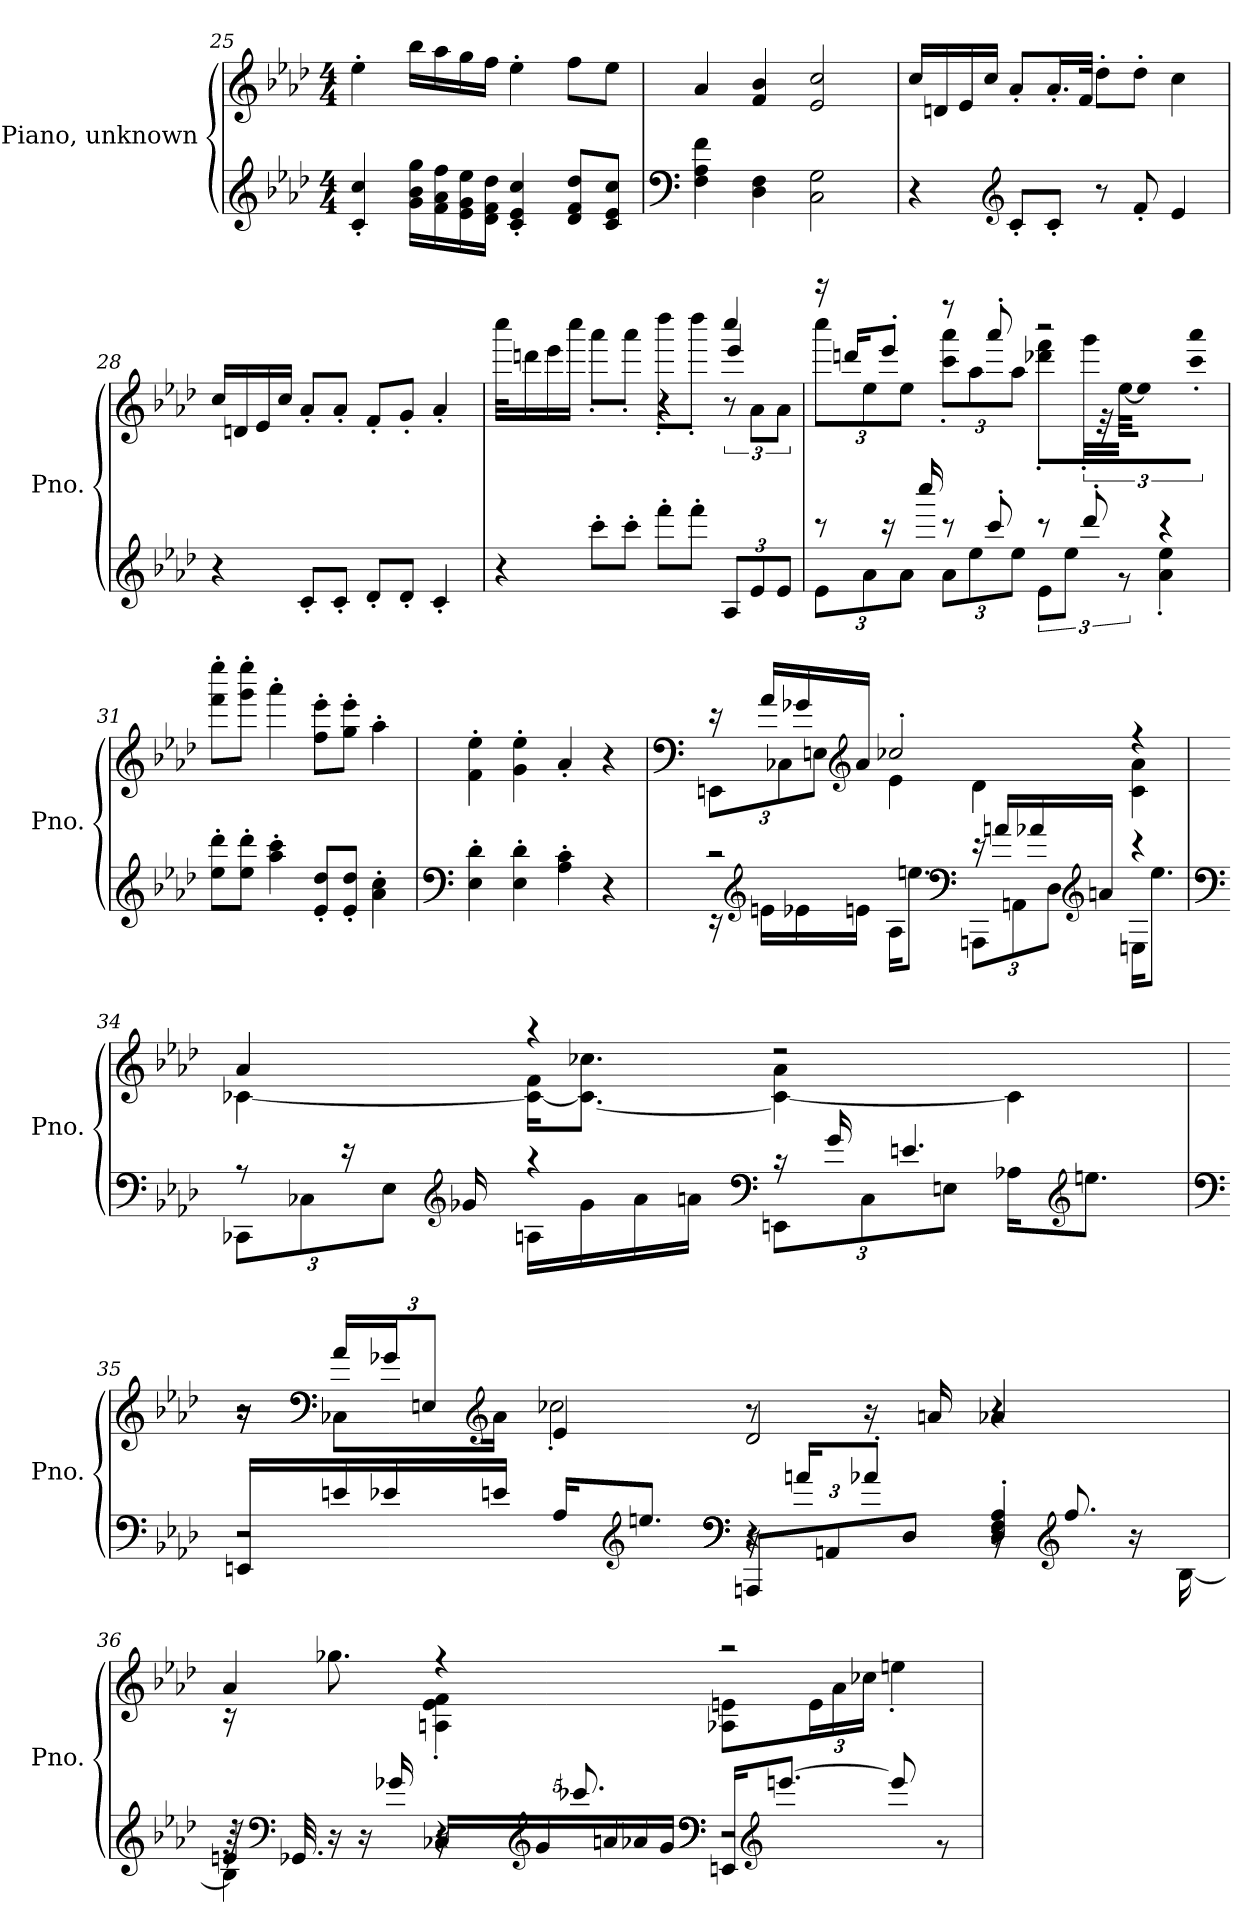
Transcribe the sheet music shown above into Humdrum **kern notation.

**kern	**kern
*part1	*part1
*staff2	*staff1
*I"Piano, unknown	*
*I'Pno.	*
*clefG2	*clefG2
*k[b-e-a-d-]	*k[b-e-a-d-]
*M4/4	*M4/4
=25	=25
4c/' 4cc/'	4ee-'\
16g\ 16b-\ 16gg\LL	16bb-\LL
16f\ 16a-\ 16ff\	16aa-\
16e-\ 16g\ 16ee-\	16gg\
16d-\ 16f\ 16dd-\JJ	16ff\JJ
4c/' 4e-/' 4cc/'	4ee-'\
8d-/ 8f/ 8dd-/L	8ff\L
8c/ 8e-/ 8cc/J	8ee-\J
=26	=26
*clefF4	*
4F\ 4A-\ 4f\	4a-/
4D-\ 4F\	4f/ 4b-/
2C\ 2G\	2e-/ 2cc/
!!LO:LB:g=z
=27	=27
4r	16cc/LL
.	16dn/
.	16e-/
.	16cc/JJ
*clefG2	*
8c'/L	8a-'/L
8c'/J	16.a-'/L
.	32f/JJk
8r	8dd-'\L
8f'/	8dd-'\J
4e-/	4cc\
=28	=28
4r	16cc/LL
.	16dn/
.	16e-/
.	16cc/JJ
8c'/L	8a-'/L
8c'/J	8a-'/J
8d-'/L	8f'/L
8d-'/J	8g'/J
4c'/	4a-'/
=29	=29
*	*^
*	*	*^
4r	2r	16cccc\LL	2r
.	.	16dddn\	.
.	.	16eee-\	.
.	.	16cccc\JJ	.
8ccc'\L	.	8aaa-'\L	.
8ccc'\J	.	8aaa-'\J	.
8fff'\L	4r	8dddd-'\L	4r
8fff'\J	.	8dddd-'\J	.
*Xbrackettup	*	*	*
12A-/L	4cccc/	12r	4eee-/
12e-/	.	12a-\L	.
12e-/J	.	12a-\J	.
*	*	*v	*v
!!LO:LB:g=z
=30	=30	=30
*^	*	*
*	*	*	*Xbrackettup
8r	12e-\L	16r	12cccc\L
.	.	16dddn/KL	.
.	12a-\	.	12ee-\
16r	.	8eee-'/J	.
.	12a-\J	.	12ee-\J
16cccc/	.	.	.
8r	12a-\L	8r	12ccc\' 12aaa-\'L
.	12ee-\	.	12aa-\
8ccc'/	.	8aaa-'/	.
.	12ee-\J	.	12aa-\J
*	*brackettup	*	*
8r	12e-\L	2r	8ddd-X\' 8fff\'L
.	12ee-\J	.	.
*	*	*	*brackettup
8ddd-'/	.	.	48ggg'\Jkk
.	.	.	48r
.	12r	.	[48ee-\KLL
.	.	.	16ee-\JJ]
4r	4a-\' 4ee-\'	.	4ccc\' 4aaa-\'
*v	*v	*	*
*	*v	*v
=31	=31
8ee-\' 8ddd-\'L	8fff\' 8eeee-\'L
8ee-\' 8ddd-\'J	8ggg\' 8eeee-\'J
4aa-\' 4ccc\'	4aaa-'\
8e-/' 8dd-/'L	8ff\' 8eee-\'L
8e-/' 8dd-/'J	8gg\' 8eee-\'J
4a-\' 4cc\'	4aa-'\
=32	=32
*clefF4	*
4E-\' 4d-\'	4f\' 4ee-\'
4E-\' 4d-\'	4g\' 4ee-\'
4A-\' 4c\'	4a-'/
4r	4r
!!LO:PB:g=z
=33	=33
*	*clefF4
*^	*^
*	*	*	*Xbrackettup
2r	16r	16r	12EEn\L
*clefG2	*	*	*
.	16en\LL	16a-/LL	.
.	.	.	12C-X\
.	16e-X\	16g-X/	.
.	.	.	12En\J
*	*	*clefG2	*
.	16en\JJ	16a-/JJ	.
.	16A-\KL	2cc-X'/	4e-\
.	8.een\J	.	.
*clefF4	*	*	*
*	*Xbrackettup	*	*
16r	12AAAn\L	.	4d-\
16an/LL	.	.	.
.	12AAn\	.	.
16a-X/	.	.	.
.	12D-\J	.	.
*clefG2	*	*	*
16an/JJ	.	.	.
4r	16En\KL	4r	4c\ 4a-\
.	8.ee\J	.	.
!!LO:LB:g=z	!!
=34	=34	=34	=34
*clefF4	*	*	*
8r	12CC-X\L	4a-/	[4c-X\
.	12C-X\	.	.
16r	.	.	.
.	12E-\J	.	.
*clefG2	*	*	*
16g-X/	.	.	.
4r	16An\LL	4r	16c-\_ 16f\KL
.	16g-\	.	8.c-\_ 8.cc-X\J
.	16a-\	.	.
.	16an\JJ	.	.
*clefF4	*	*	*
16r	12EEn\L	2r	4c-\_ 4a-\
16g-/	.	.	.
.	12C-\	.	.
4.en/	.	.	.
.	12En\J	.	.
.	16A-X\KL	.	4c-\]
*clefG2	*	*	*
.	8.een\J	.	.
*v	*v	*	*
*	*v	*v
!!LO:LB:g=z
=35	=35
*clefF4	*
*^	*^
*	*^	*	*^
2r	2r	16EEn/LL	16r	16r	2r
*	*	*	*clefF4	*	*
.	.	16en/	16a-/LL	8C-X\L	.
.	.	16e-X/	24g-X/J	.	.
.	.	.	12En/J	.	.
*	*	*	*clefG2	*	*
.	.	16en/JJ	.	16a-\Jk	.
.	.	16A-/KL	4e-/	2cc-X'\	.
*clefG2	*	*	*	*	*
.	.	8.een/J	.	.	.
*clefF4	*	*	*	*	*
16r	4r	12AAAn/L	8r	.	2d-/
16an/KL	.	.	.	.	.
.	.	12AAn/	.	.	.
8a-X'/J	.	.	16r	.	.
.	.	12D-/J	.	.	.
.	.	.	16an/	.	.
16r	8r	4D-/' 4F/' 4A-/'	4a-X/	4r	.
*clefG2	*	*	*	*	*
8.ff/	.	.	.	.	.
.	16r	.	.	.	.
.	[16B-\	.	.	.	.
*	*	*	*	*v	*v
!!LO:LB:g=z
=36	=36	=36	=36	=36
4en/	4B-\]	64r	4a-/	16r
*clefF4	*	*	*	*
.	.	32.GG-X/	.	.
.	.	16r	.	8.gg-X\
.	.	16r	.	.
.	.	16g-X/	.	.
16r	4r	20C-X/LL	4r	4An\' 4e-\' 4f\'
*clefG2	*	*	*	*
.	.	20g-/	.	.
8.ccc-X/	.	.	.	.
.	.	20an/	.	.
.	.	20a-X/	.	.
.	.	20g-/JJ	.	.
*clefF4	*	*	*	*
2r	2r	16EEn/KL	2r	8A-X\ 8en\L
*clefG2	*	*	*	*
.	.	[8.eeen/J	.	.
.	.	.	.	24e\L
.	.	.	.	24a-\
.	.	.	.	24cc-X\JJ
.	.	8eee/]	.	4een'\
.	.	8r	.	.
*v	*v	*v	*	*
*	*v	*v
=	=
*-	*-
